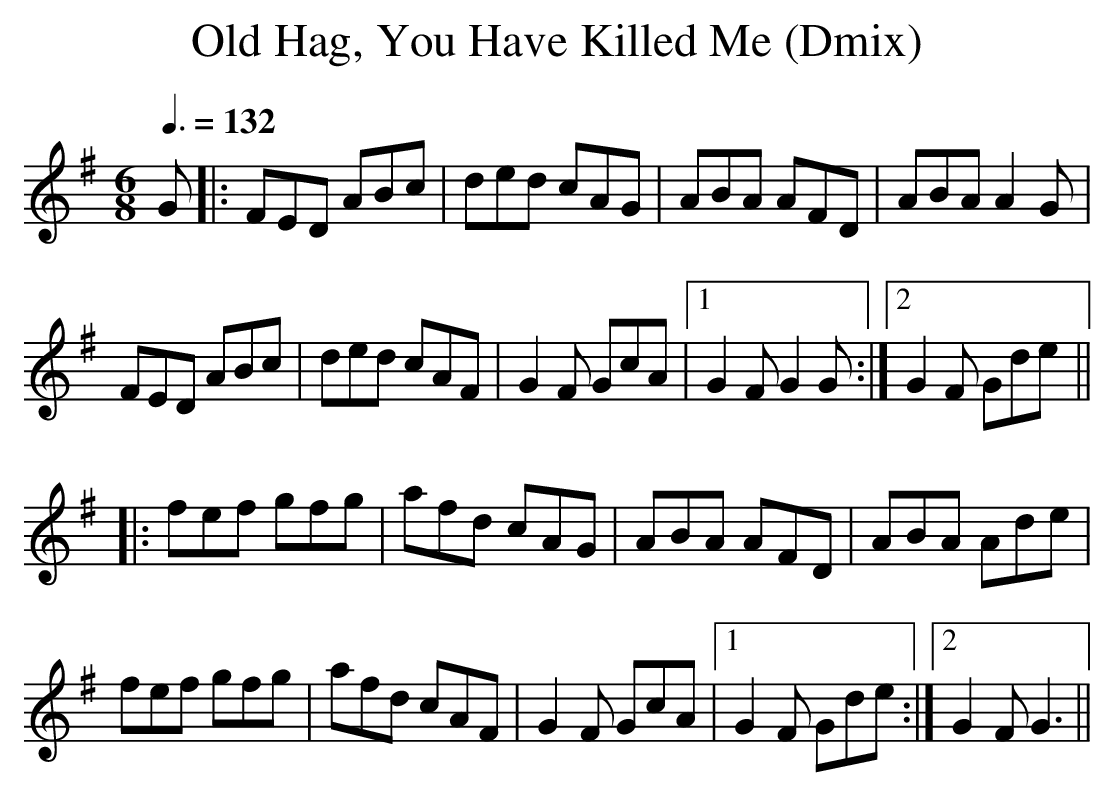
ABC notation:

X:1
T:Old Hag, You Have Killed Me (Dmix)
Q:3/8=132
M:6/8
L:1/8
K:Dmix
G|:FED ABc|ded cAG|ABA AFD|ABA A2G|
FED ABc|ded cAF|G2F GcA|1G2F G2G:|2G2F Gde||
|:fef gfg|afd cAG|ABA AFD|ABA Ade|
fef gfg|afd cAF|G2F GcA|1G2F Gde:|2G2F G3||
